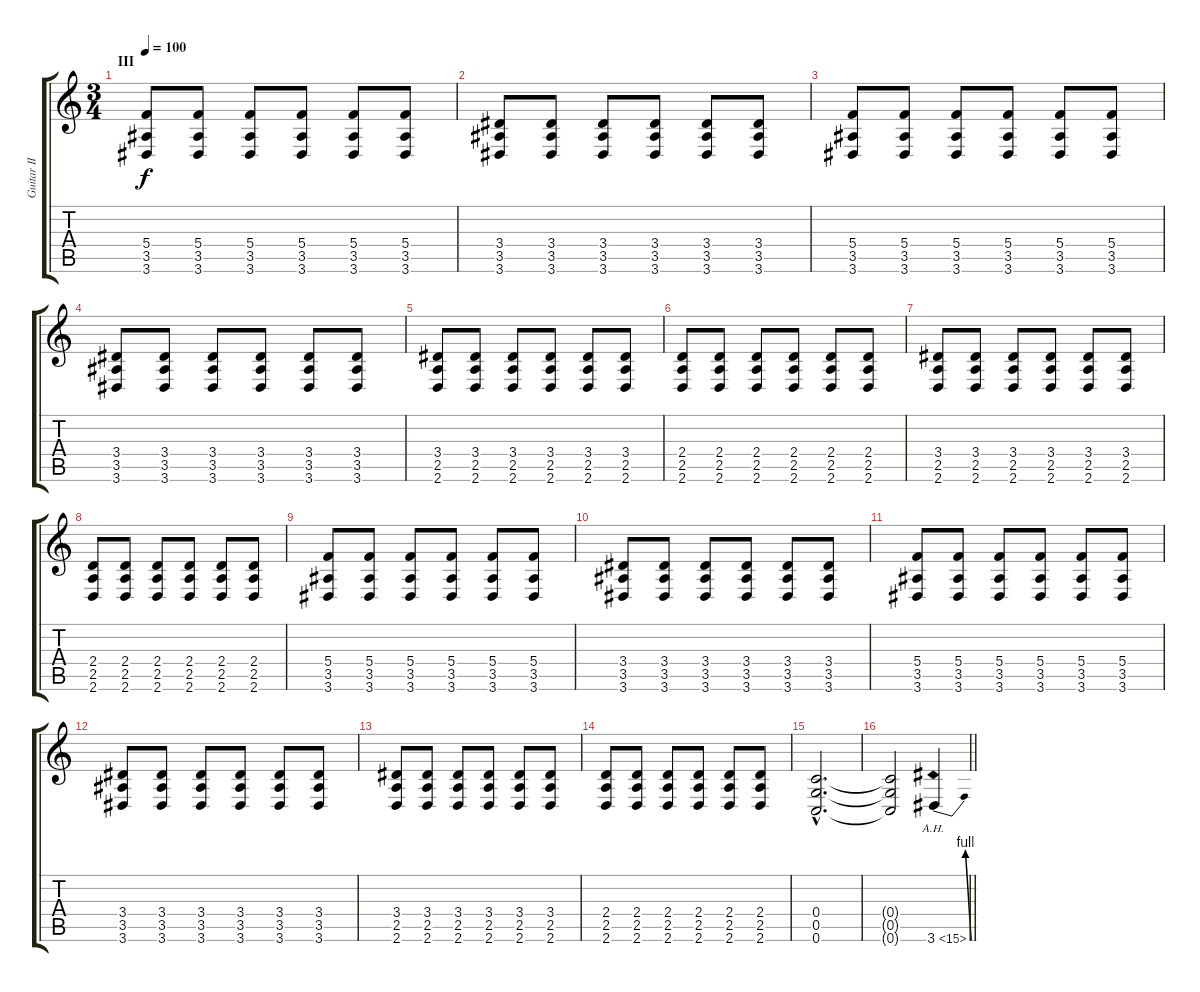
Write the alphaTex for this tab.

\track ("Guitar II - Distortion" "Guitar II ") {instrument distortionguitar}
\staff {score tabs}
\tuning (D4 A3 F3 C3 G2 C2) {hide}
\ts (3 4)
\section ("" "III")
\tempo 100
\clef g2
\ks c
(5.4 3.5 3.6).8{dy f} (5.4 3.5 3.6).8 (5.4 3.5 3.6).8 (5.4 3.5 3.6).8 (5.4 3.5 3.6).8 (5.4 3.5 3.6).8 |
(3.4 3.5 3.6).8 (3.4 3.5 3.6).8 (3.4 3.5 3.6).8 (3.4 3.5 3.6).8 (3.4 3.5 3.6).8 (3.4 3.5 3.6).8 |
(5.4 3.5 3.6).8 (5.4 3.5 3.6).8 (5.4 3.5 3.6).8 (5.4 3.5 3.6).8 (5.4 3.5 3.6).8 (5.4 3.5 3.6).8 |
(3.4 3.5 3.6).8 (3.4 3.5 3.6).8 (3.4 3.5 3.6).8 (3.4 3.5 3.6).8 (3.4 3.5 3.6).8 (3.4 3.5 3.6).8 |
(3.4 2.5 2.6).8 (3.4 2.5 2.6).8 (3.4 2.5 2.6).8 (3.4 2.5 2.6).8 (3.4 2.5 2.6).8 (3.4 2.5 2.6).8 |
(2.4 2.5 2.6).8 (2.4 2.5 2.6).8 (2.4 2.5 2.6).8 (2.4 2.5 2.6).8 (2.4 2.5 2.6).8 (2.4 2.5 2.6).8 |
(3.4 2.5 2.6).8 (3.4 2.5 2.6).8 (3.4 2.5 2.6).8 (3.4 2.5 2.6).8 (3.4 2.5 2.6).8 (3.4 2.5 2.6).8 |
(2.4 2.5 2.6).8 (2.4 2.5 2.6).8 (2.4 2.5 2.6).8 (2.4 2.5 2.6).8 (2.4 2.5 2.6).8 (2.4 2.5 2.6).8 |
(5.4 3.5 3.6).8 (5.4 3.5 3.6).8 (5.4 3.5 3.6).8 (5.4 3.5 3.6).8 (5.4 3.5 3.6).8 (5.4 3.5 3.6).8 |
(3.4 3.5 3.6).8 (3.4 3.5 3.6).8 (3.4 3.5 3.6).8 (3.4 3.5 3.6).8 (3.4 3.5 3.6).8 (3.4 3.5 3.6).8 |
(5.4 3.5 3.6).8 (5.4 3.5 3.6).8 (5.4 3.5 3.6).8 (5.4 3.5 3.6).8 (5.4 3.5 3.6).8 (5.4 3.5 3.6).8 |
(3.4 3.5 3.6).8 (3.4 3.5 3.6).8 (3.4 3.5 3.6).8 (3.4 3.5 3.6).8 (3.4 3.5 3.6).8 (3.4 3.5 3.6).8 |
(3.4 2.5 2.6).8 (3.4 2.5 2.6).8 (3.4 2.5 2.6).8 (3.4 2.5 2.6).8 (3.4 2.5 2.6).8 (3.4 2.5 2.6).8 |
(2.4 2.5 2.6).8 (2.4 2.5 2.6).8 (2.4 2.5 2.6).8 (2.4 2.5 2.6).8 (2.4 2.5 2.6).8 (2.4 2.5 2.6).8 |
(0.4{hac} 0.5{hac} 0.6{hac}).2{d} |
\barLineRight lightlight
(0.4{t} 0.5{t} 0.6{t}).2 3.6{be (bend 0 0 60 4) ah 12}.4
